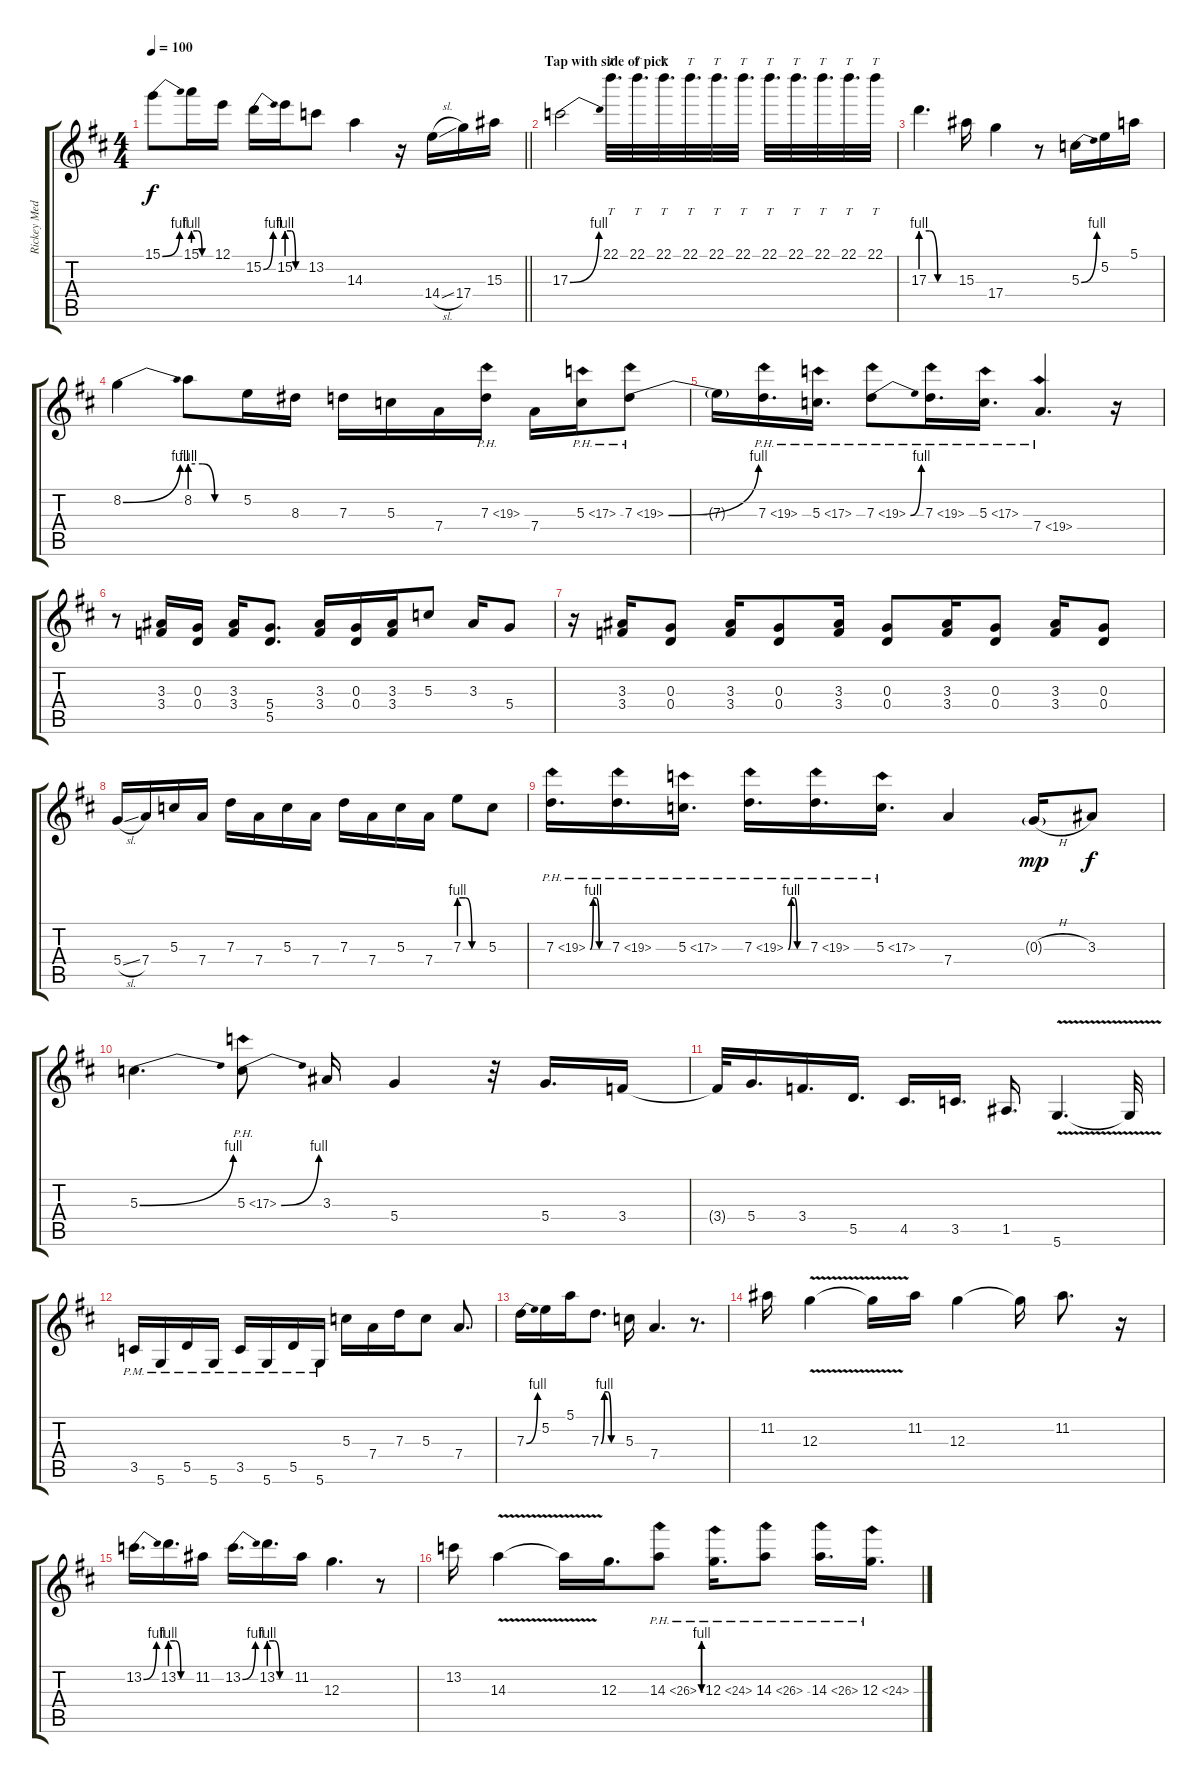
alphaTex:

\track ("Rickey Medlocke Fills and Solos" "Rickey Med") {instrument overdrivenguitar}
\staff {score tabs}
\tuning (E4 B3 G3 D3 A2 D2) {hide}
\ts (4 4)
\tempo 100
\clef g2
\barLineRight lightlight
\ks d
15.1{be (bend 0 0 60 4)}.8{dy f} 15.1{be (custom 0 4 15 4 30 0 60 0)}.16 12.1.16 15.2{be (bend 0 0 60 4)}.16 15.2{be (custom 0 4 15 4 30 0 60 0)}.16 13.2.8 14.3.4 r.16 14.4{sl}.16 17.4.16 15.3.16 |
\section ("" "Tap with side of pick")
17.3{be (bend 0 0 60 4)}.2 22.1.32{tt d} 22.1.32{tt d} 22.1.32{tt d} 22.1.32{tt d} 22.1.32{tt d} 22.1.32{tt d} 22.1.32{tt d} 22.1.32{tt d} 22.1.32{tt d} 22.1.32{tt d} 22.1.32{tt} |
17.3{be (custom 0 4 15 4 30 0 60 0)}.4{d} 15.3.16 17.4.4 r.8 5.3{be (bend 0 0 60 4)}.16 5.2.16 5.1.16 |
8.2{be (bend 0 0 60 4)}.4 8.2{be (custom 0 4 15 4 30 0 60 0)}.8 5.2.16 8.3.16 7.3.16 5.3.16 7.4.16 7.3{ph 12}.16 7.4.16 5.3{ph 12}.16 7.3{be (bend 0 0 60 4) ph 12}.8 |
7.3{t}.16 7.3{ph 12}.16{d} 5.3{ph 12}.16{d} 7.3{be (bend 0 0 60 4) ph 12}.8 7.3{ph 12}.16{d} 5.3{ph 12}.16{d} 7.4{ph 12}.4{d} r.16 |
r.8 (3.3 3.4).16 (0.3 0.4).16 (3.3 3.4).16 (5.4 5.5).8{d} (3.3 3.4).16 (0.3 0.4).16 (3.3 3.4).16 5.3.8 3.3.16 5.4.8 |
r.16 (3.3 3.4).16 (0.3 0.4).8 (3.3 3.4).16 (0.3 0.4).8 (3.3 3.4).16 (0.3 0.4).8 (3.3 3.4).16 (0.3 0.4).8 (3.3 3.4).16 (0.3 0.4).8 |
5.4{sl}.16 7.4.16 5.3.16 7.4.16 7.3.16 7.4.16 5.3.16 7.4.16 7.3.16 7.4.16 5.3.16 7.4.16 7.3{be (custom 0 4 15 4 30 0 60 0)}.8 5.3.8 |
7.3{be (custom 0 0 10 4 20 4 30 0 60 0) ph 12}.16{d} 7.3{ph 12}.16{d} 5.3{ph 12}.16{d} 7.3{be (custom 0 0 10 4 20 4 30 0 60 0) ph 12}.16{d} 7.3{ph 12}.16{d} 5.3{ph 12}.16{d} 7.4.4 0.3{h g}.16{dy mp} 3.3.8{dy f} |
5.3{be (bend 0 0 60 4)}.4{d} 5.3{be (bend 0 0 60 4) ph 12}.8 3.3.16 5.4.4 r.32 5.4.16{d} 3.4.16 |
3.4{t}.32 5.4.16{d} 3.4.16{d} 5.5.16{d} 4.5.16{d} 3.5.16{d} 1.5.16{d} 5.6{v}.4{d} 5.6{t}.32 |
3.5{pm}.16 5.6{pm}.16 5.5{pm}.16 5.6{pm}.16 3.5{pm}.16 5.6{pm}.16 5.5{pm}.16 5.6{pm}.16 5.3.16 7.4.16 7.3.16 5.3.8 7.4.8{d} |
7.3{be (bend 0 0 60 4)}.16 5.2.16 5.1.16 7.3{be (custom 0 0 10 4 20 4 30 0 60 0)}.8{d} 5.3.16 7.4.4{d} r.8{d} |
11.2.16 12.3{v}.4 12.3{t}.16 11.2.16 12.3.4 12.3{t}.16 11.2.8{d} r.16 |
13.2{be (bend 0 0 60 4)}.16{d} 13.2{be (custom 0 4 15 4 30 0 60 0)}.16{d} 11.2.16 13.2{be (bend 0 0 60 4)}.16{d} 13.2{be (custom 0 4 15 4 30 0 60 0)}.16{d} 11.2.16 12.3.4{d} r.8 |
13.2.16 14.3{v}.4 14.3{t}.16 12.3.16{d} 14.3{be (custom 0 0 10 4 20 4 30 0 60 0) ph 12}.8 12.3{ph 12}.16{d} 14.3{ph 12}.8 14.3{ph 12}.16{d} 12.3{ph 12}.16{d}
